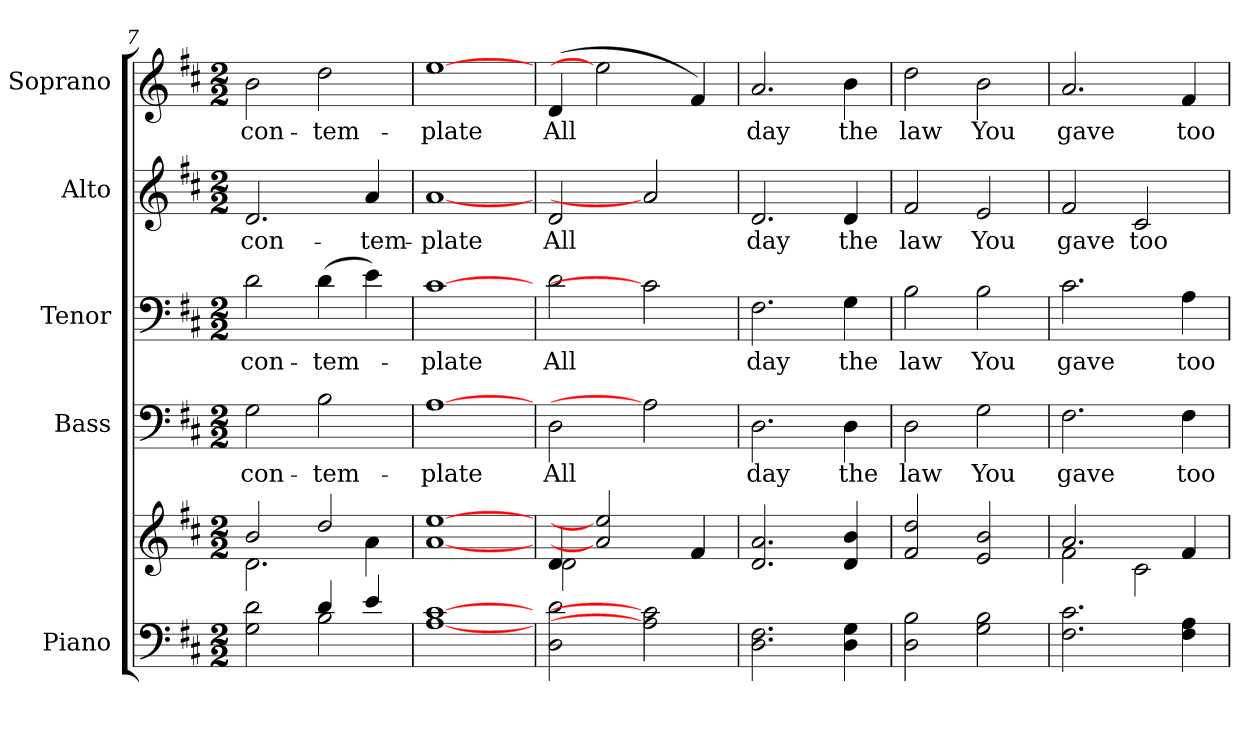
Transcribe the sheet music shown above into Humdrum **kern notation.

**kern	**kern	**kern	**text	**kern	**text	**kern	**text	**kern	**text
*part5	*part5	*part4	*part4	*part3	*part3	*part2	*part2	*part1	*part1
*staff6	*staff5	*staff4	*staff4	*staff3	*staff3	*staff2	*staff2	*staff1	*staff1
*I"Piano	*	*I"Bass	*	*I"Tenor	*	*I"Alto	*	*I"Soprano	*
*I'Pno.	*	*I'B.	*	*I'T.	*	*I'A.	*	*I'S.	*
!!LO:PB:g=z
*clefF4	*clefG2	*clefF4	*	*clefF4	*	*clefG2	*	*clefG2	*
*k[f#c#]	*k[f#c#]	*k[f#c#]	*	*k[f#c#]	*	*k[f#c#]	*	*k[f#c#]	*
*D:	*D:	*D:	*	*D:	*	*D:	*	*D:	*
*M2/2	*M2/2	*M2/2	*	*M2/2	*	*M2/2	*	*M2/2	*
=7	=7	=7	=7	=7	=7	=7	=7	=7	=7
*^	*^	*	*	*	*	*	*	*	*
!	!	!	!	!	!LO:LY:b:color=#000000	!	!	!	!	!	!
!	!	!	!	!	!	!	!LO:LY:b:color=#000000	!	!	!	!
!	!	!	!	!	!	!	!	!	!LO:LY:b:color=#000000	!	!
!	!	!	!	!	!	!	!	!	!	!	!LO:LY:b:color=#000000
2Gi\ 2di	2ryy	2bi/	2.di\	2Gi\	con-	2di\	con-	2.di/	con-	2bi\	con-
!	!	!	!	!	!LO:LY:b:color=#000000	!	!	!	!	!	!
!	!	!	!	!	!	!	!LO:LY:b:color=#000000	!	!	!	!
!	!	!	!	!	!	!	!	!	!	!	!LO:LY:b:color=#000000
4di/	2Bi\	2ddi/	.	2Bi\	-tem-	(4di\	-tem-	.	.	2ddi\	-tem-
!	!	!	!	!	!	!	!	!	!LO:LY:b:color=#000000	!	!
4ei/	.	.	4ai\	.	.	4ei\)	.	4ai/	-tem-	.	.
*v	*v	*	*	*	*	*	*	*	*	*	*
*	*v	*v	*	*	*	*	*	*	*	*
=8	=8	=8	=8	=8	=8	=8	=8	=8	=8
*	*^	*	*	*	*	*	*	*	*
!	!	!	!	!LO:LY:b:color=#000000	!	!	!	!	!	!
*	*v	*v	*	*	*	*	*	*	*	*
*	*^	*	*	*	*	*	*	*	*
!	!	!	!	!	!	!LO:LY:b:color=#000000	!	!	!	!
*	*v	*v	*	*	*	*	*	*	*	*
*	*^	*	*	*	*	*	*	*	*
!	!	!	!	!	!	!	!	!LO:LY:b:color=#000000	!	!
*	*v	*v	*	*	*	*	*	*	*	*
*	*^	*	*	*	*	*	*	*	*
!	!	!	!	!	!	!	!	!	!	!LO:LY:b:color=#000000
*	*v	*v	*	*	*	*	*	*	*	*
[1Ai [1c#i	[1ai [1eei	[1Ai	-plate	[1c#i	-plate	[1ai	-plate	[1eei	-plate
=9	=9	=9	=9	=9	=9	=9	=9	=9	=9
*	*^	*	*	*	*	*	*	*	*
!	!	!	!	!LO:LY:b:color=#000000	!	!	!	!	!	!
!	!	!	!	!	!	!LO:LY:b:color=#000000	!	!	!	!
!	!	!	!	!	!	!	!	!LO:LY:b:color=#000000	!	!
!	!	!	!	!	!	!	!	!	!	!LO:LY:b:color=#000000
2Di\ 2di	4di/	2di\	2Di\	All	2di\	All	2di/	All	(4di/	All
.	2ai] 2eei]	.	.	.	.	.	.	.	2eei]	.
2Ai] 2c#i]	.	2ryy	2Ai]	.	2c#i]	.	2ai]	.	.	.
.	4f#i/	.	.	.	.	.	.	.	4f#i/)	.
*	*v	*v	*	*	*	*	*	*	*	*
=10	=10	=10	=10	=10	=10	=10	=10	=10	=10
!	!	!	!LO:LY:b:color=#000000	!	!	!	!	!	!
!	!	!	!	!	!LO:LY:b:color=#000000	!	!	!	!
!	!	!	!	!	!	!	!LO:LY:b:color=#000000	!	!
!	!	!	!	!	!	!	!	!	!LO:LY:b:color=#000000
2.Di\ 2.F#i	2.di/ 2.ai	2.Di\	day	2.F#i\	day	2.di/	day	2.ai/	day
!	!	!	!LO:LY:b:color=#000000	!	!	!	!	!	!
!	!	!	!	!	!LO:LY:b:color=#000000	!	!	!	!
!	!	!	!	!	!	!	!LO:LY:b:color=#000000	!	!
!	!	!	!	!	!	!	!	!	!LO:LY:b:color=#000000
4Di\ 4Gi	4di/ 4bi	4Di\	the	4Gi\	the	4di/	the	4bi\	the
=11	=11	=11	=11	=11	=11	=11	=11	=11	=11
!	!	!	!LO:LY:b:color=#000000	!	!	!	!	!	!
!	!	!	!	!	!LO:LY:b:color=#000000	!	!	!	!
!	!	!	!	!	!	!	!LO:LY:b:color=#000000	!	!
!	!	!	!	!	!	!	!	!	!LO:LY:b:color=#000000
2Di\ 2Bi	2f#i/ 2ddi	2Di\	law	2Bi\	law	2f#i/	law	2ddi\	law
!	!	!	!LO:LY:b:color=#000000	!	!	!	!	!	!
!	!	!	!	!	!LO:LY:b:color=#000000	!	!	!	!
!	!	!	!	!	!	!	!LO:LY:b:color=#000000	!	!
!	!	!	!	!	!	!	!	!	!LO:LY:b:color=#000000
2Gi\ 2Bi	2ei/ 2bi	2Gi\	You	2Bi\	You	2ei/	You	2bi\	You
=12	=12	=12	=12	=12	=12	=12	=12	=12	=12
*	*^	*	*	*	*	*	*	*	*
!	!	!	!	!LO:LY:b:color=#000000	!	!	!	!	!	!
!	!	!	!	!	!	!LO:LY:b:color=#000000	!	!	!	!
!	!	!	!	!	!	!	!	!LO:LY:b:color=#000000	!	!
!	!	!	!	!	!	!	!	!	!	!LO:LY:b:color=#000000
2.F#i\ 2.c#i	2.ai/	2f#i\	2.F#i\	gave	2.c#i\	gave	2f#i/	gave	2.ai/	gave
!	!	!	!	!	!	!	!	!LO:LY:b:color=#000000	!	!
.	.	2c#i\	.	.	.	.	2c#i/	too	.	.
!	!	!	!	!LO:LY:b:color=#000000	!	!	!	!	!	!
!	!	!	!	!	!	!LO:LY:b:color=#000000	!	!	!	!
!	!	!	!	!	!	!	!	!	!	!LO:LY:b:color=#000000
4F#i\ 4Ai	4f#i/	.	4F#i\	too	4Ai\	too	.	.	4f#i/	too
*	*v	*v	*	*	*	*	*	*	*	*
=	=	=	=	=	=	=	=	=	=
*-	*-	*-	*-	*-	*-	*-	*-	*-	*-
